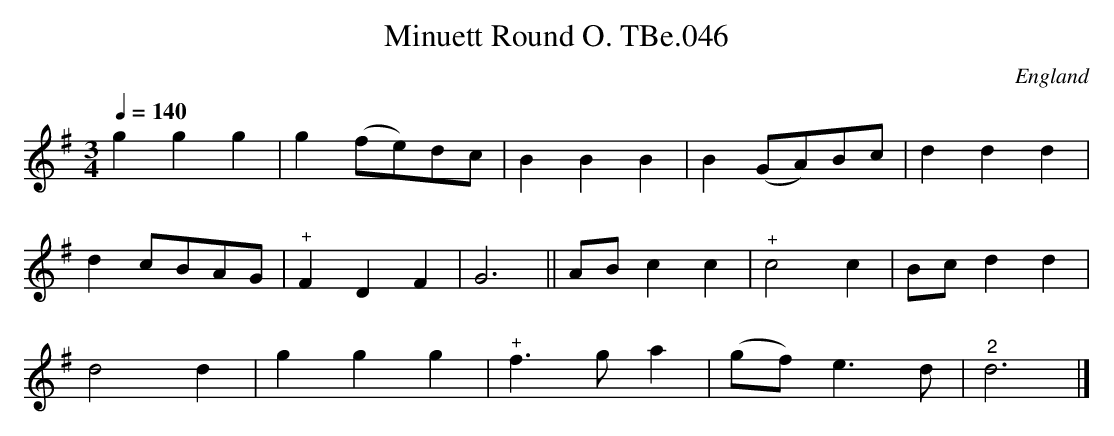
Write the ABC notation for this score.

X:1
T:Minuett Round O. TBe.046
L:1/4
M:3/4
O:England
Q:1/4=140
K:G major
ggg | g (f/e/)d/c/ | BBB | B (G/A/)B/c/ |\
ddd |!
d c/B/A/G/ | "^+"FDF | G3 ||\
A/B/ cc | "^+"c2c | B/c/ dd |!
d2d | ggg |"^+"f>ga | (g/f/)e>d | "^2"d3 |]
